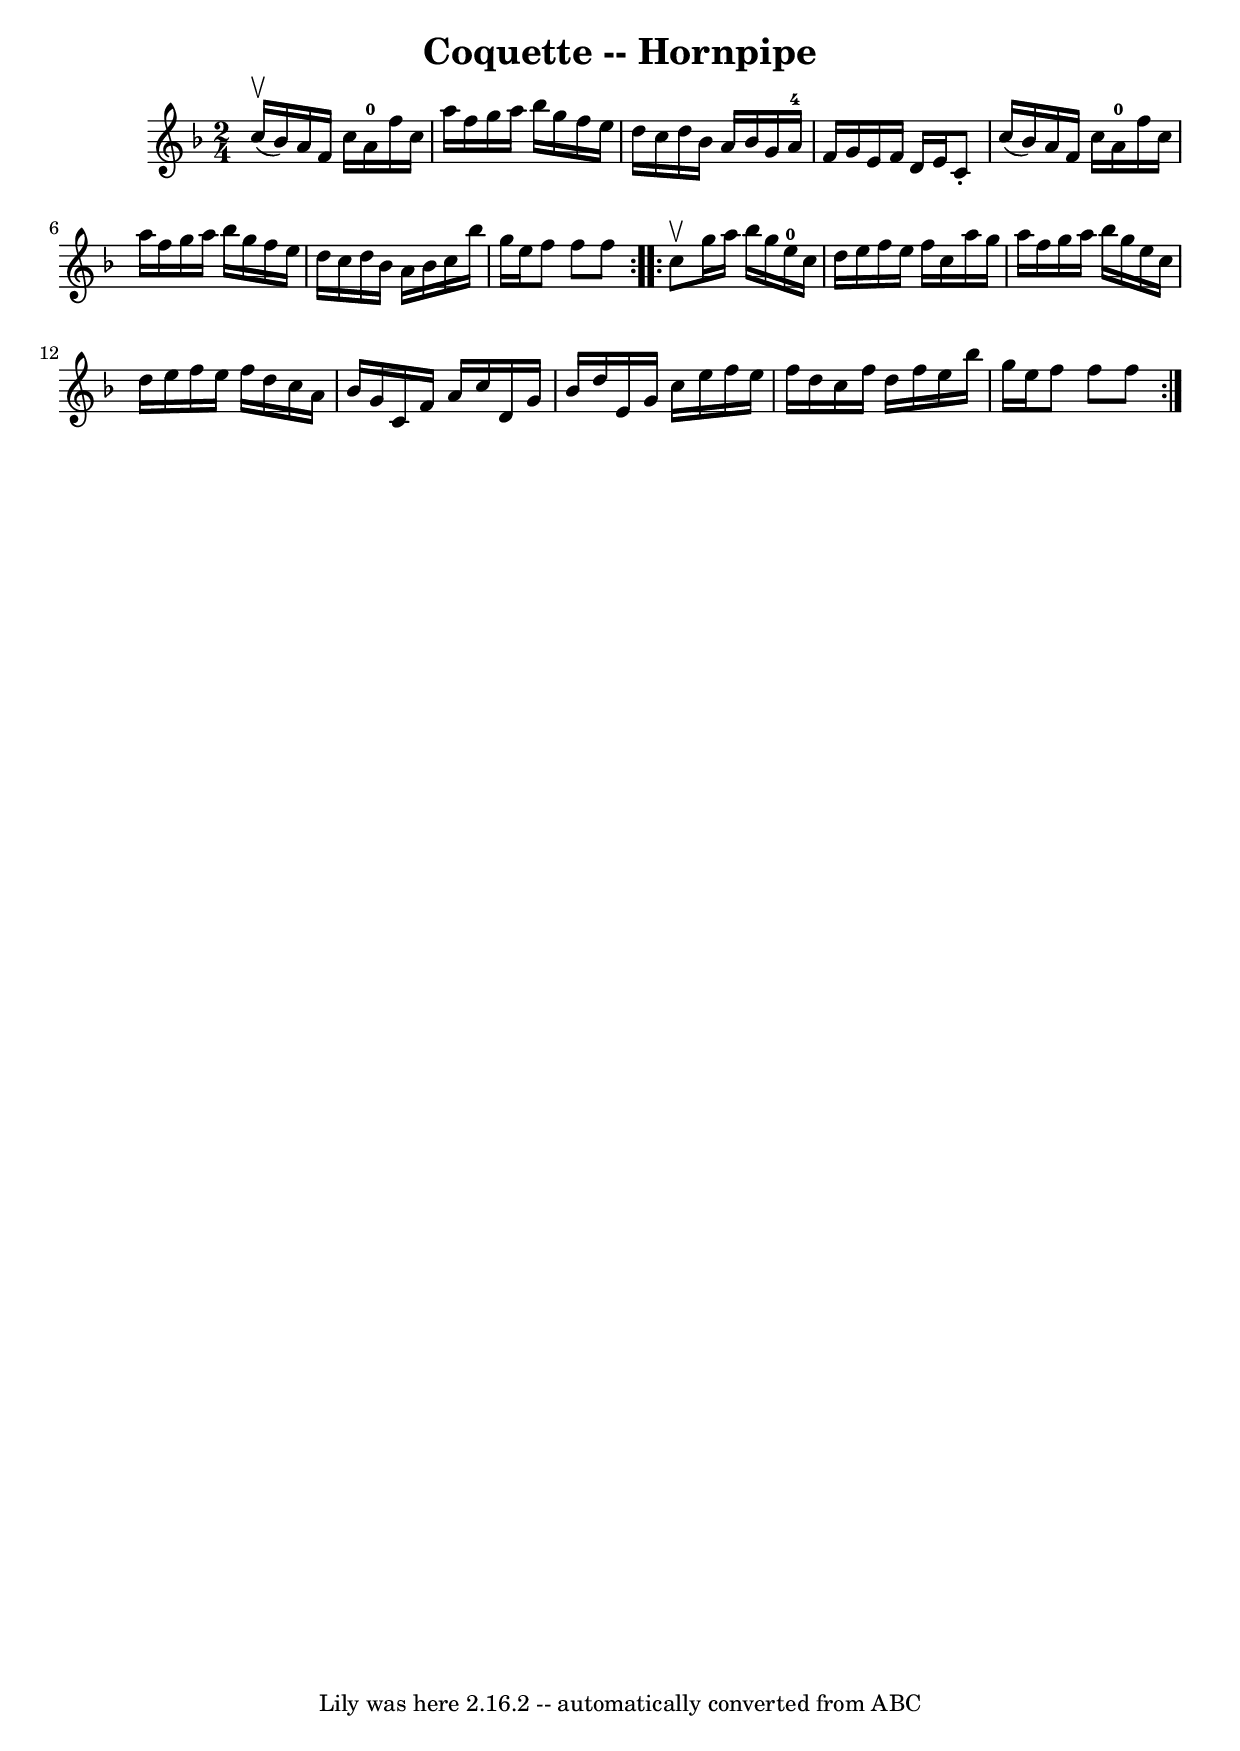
\version "2.7.40"
\include "Mammoth.ily"
\header {
	%% book = "Cole's 1000 Fiddle Tunes"
	crossRefNumber = "1"
	footnotes = ""
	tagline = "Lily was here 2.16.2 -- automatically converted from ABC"
	title = "Coquette -- Hornpipe"
}
voicedefault =  {


\repeat volta 2 {
\time 2/4 
\key f \major c''16 (^\upbow bes'16) |
 a'16 f'16 
 c''16 a'16-0 f''16 c''16 a''16 f''16  |
 g''16    
a''16 bes''16 g''16 f''16 e''16 d''16 c''16  |
 d''16 
 bes'16 a'16 bes'16 g'16 a'16-4 f'16 g'16  |
   
e'16 f'16 d'16 e'16 c'8 -. c''16 (bes'16) |
 a'16 
 f'16 c''16 a'16-0 f''16 c''16 a''16 f''16  |
   
g''16 a''16 bes''16 g''16 f''16 e''16 d''16 c''16  
|
 d''16 bes'16 a'16 bes'16 c''16 bes''16 g''16    
e''16  |
 f''8 f''8 f''8  }     \repeat volta 2 { c''8^\upbow 
|
 g''16 a''16 bes''16 g''16 e''16-0 c''16 d''16  
 e''16  |
 f''16 e''16 f''16 c''16 a''16 g''16 a''16 
 f''16  |
 g''16 a''16 bes''16 g''16 e''16 c''16    
d''16 e''16  |
 f''16 e''16 f''16 d''16 c''16 a'16    
bes'16 g'16  |
 c'16 f'16 a'16 c''16 d'16 g'16    
bes'16 d''16  |
 e'16 g'16 c''16 e''16 f''16 e''16    
f''16 d''16  |
 c''16 f''16 d''16 f''16 e''16 bes''16 
 g''16 e''16  |
 f''8 f''8 f''8  }   
}

\score{
    <<

	\context Staff="default"
	{
	    \voicedefault 
	}

    >>
	\layout {
	}
	\midi {}
}
